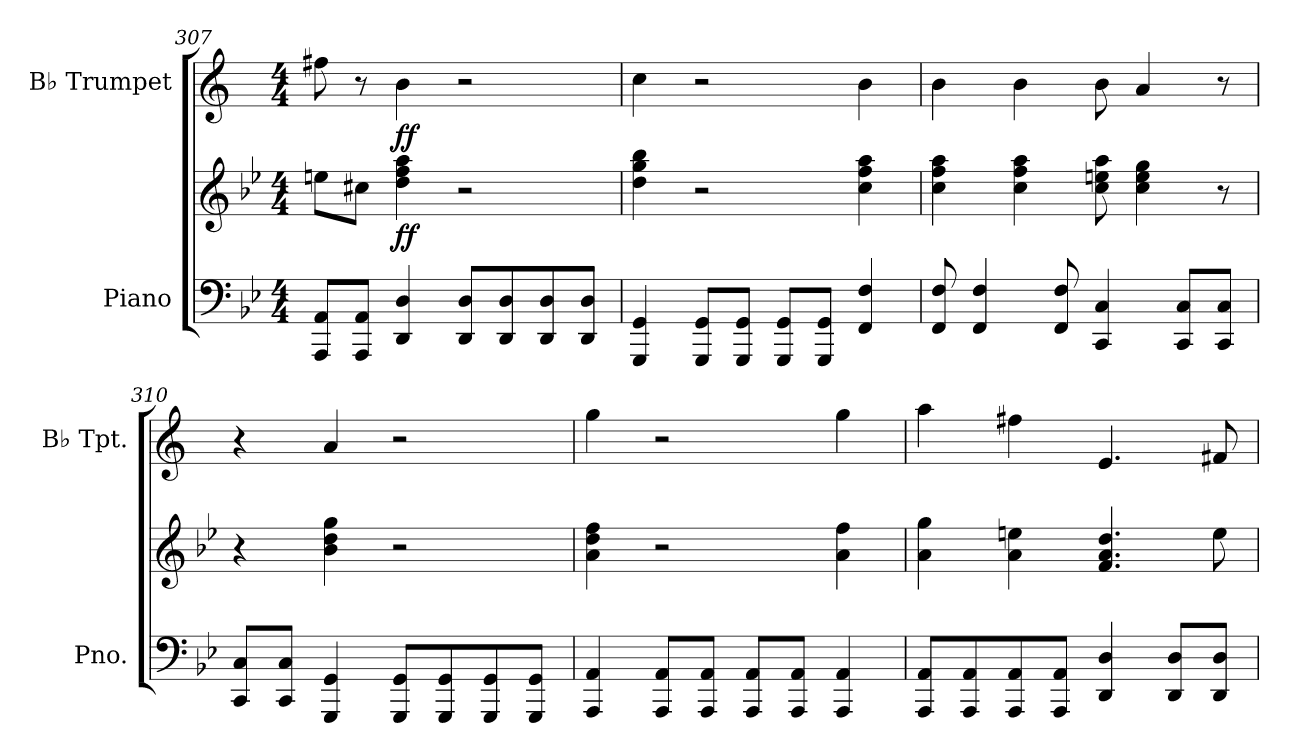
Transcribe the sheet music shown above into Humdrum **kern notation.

**kern	**kern	**dynam	**kern	**dynam
*part2	*part2	*part2	*part1	*part1
*staff3	*staff2	*staff2/3	*staff1	*staff1
*I"Piano	*	*	*I"B♭ Trumpet	*
*I'Pno.	*	*	*I'B♭ Tpt.	*
*clefF4	*clefG2	*	*clefG2	*
*	*	*	*ITrd1c2	*
*k[b-e-]	*k[b-e-]	*	*k[b-e-]	*
*M4/4	*M4/4	*	*M4/4	*
=307	=307	=307	=307	=307
8AAA/ 8AA/L	8een\L	.	8een\	.
8AAA/ 8AA/J	8cc#X\J	.	8r	.
!	!	!LO:DY:b	!	!LO:DY:b
4DD/ 4D/	4dd\ 4ff\ 4aa\	ff	4a\	ff
8DD/ 8D/L	2r	.	2r	.
8DD/ 8D/	.	.	.	.
8DD/ 8D/	.	.	.	.
8DD/ 8D/J	.	.	.	.
=308	=308	=308	=308	=308
4GGG/ 4GG/	4dd\ 4gg\ 4bb-\	.	4b-\	.
8GGG/ 8GG/L	2r	.	2r	.
8GGG/ 8GG/J	.	.	.	.
8GGG/ 8GG/L	.	.	.	.
8GGG/ 8GG/J	.	.	.	.
4FF/ 4F/	4cc\ 4ff\ 4aa\	.	4a\	.
!!LO:LB:g=z
=309	=309	=309	=309	=309
8FF/ 8F/	4cc\ 4ff\ 4aa\	.	4a\	.
4FF/ 4F/	.	.	.	.
.	4cc\ 4ff\ 4aa\	.	4a\	.
8FF/ 8F/	.	.	.	.
4CC/ 4C/	8cc\ 8een\ 8aa\	.	8a\	.
.	4cc\ 4ee\ 4gg\	.	4g/	.
8CC/ 8C/L	.	.	.	.
8CC/ 8C/J	8r	.	8r	.
=310	=310	=310	=310	=310
8CC/ 8C/L	4r	.	4r	.
8CC/ 8C/J	.	.	.	.
4GGG/ 4GG/	4b-\ 4dd\ 4gg\	.	4g/	.
8GGG/ 8GG/L	2r	.	2r	.
8GGG/ 8GG/	.	.	.	.
8GGG/ 8GG/	.	.	.	.
8GGG/ 8GG/J	.	.	.	.
=311	=311	=311	=311	=311
4AAA/ 4AA/	4a\ 4dd\ 4ff\	.	4ff\	.
8AAA/ 8AA/L	2r	.	2r	.
8AAA/ 8AA/J	.	.	.	.
8AAA/ 8AA/L	.	.	.	.
8AAA/ 8AA/J	.	.	.	.
4AAA/ 4AA/	4a\ 4ff\	.	4ff\	.
=312	=312	=312	=312	=312
8AAA/ 8AA/L	4a\ 4gg\	.	4gg\	.
8AAA/ 8AA/	.	.	.	.
8AAA/ 8AA/	4a\ 4een\	.	4een\	.
8AAA/ 8AA/J	.	.	.	.
4DD/ 4D/	4.f/ 4.a/ 4.dd/	.	4.d/	.
8DD/ 8D/L	.	.	.	.
8DD/ 8D/J	8ee\	.	8en/	.
=	=	=	=	=
*-	*-	*-	*-	*-
